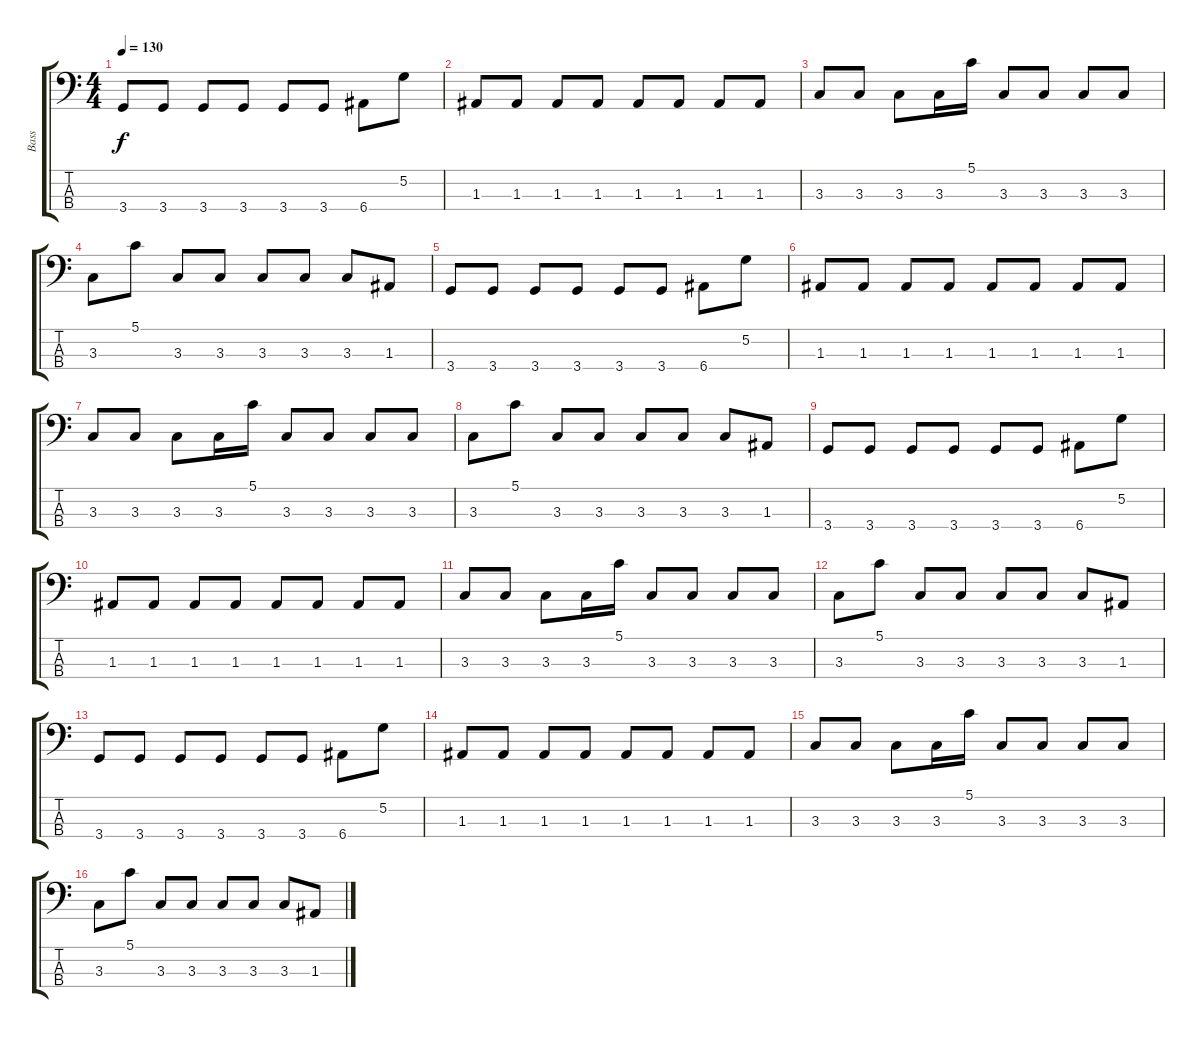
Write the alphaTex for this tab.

\track ("Bass" "Bass") {instrument slapbass1}
\staff {score tabs}
\tuning (G2 D2 A1 E1) {hide}
\ts (4 4)
\tempo 130
\clef f4
\ks c
3.4.8{dy f} 3.4.8 3.4.8 3.4.8 3.4.8 3.4.8 6.4.8 5.2.8 |
1.3.8 1.3.8 1.3.8 1.3.8 1.3.8 1.3.8 1.3.8 1.3.8 |
3.3.8 3.3.8 3.3.8 3.3.16 5.1.16 3.3.8 3.3.8 3.3.8 3.3.8 |
3.3.8 5.1.8 3.3.8 3.3.8 3.3.8 3.3.8 3.3.8 1.3.8 |
3.4.8 3.4.8 3.4.8 3.4.8 3.4.8 3.4.8 6.4.8 5.2.8 |
1.3.8 1.3.8 1.3.8 1.3.8 1.3.8 1.3.8 1.3.8 1.3.8 |
3.3.8 3.3.8 3.3.8 3.3.16 5.1.16 3.3.8 3.3.8 3.3.8 3.3.8 |
3.3.8 5.1.8 3.3.8 3.3.8 3.3.8 3.3.8 3.3.8 1.3.8 |
3.4.8 3.4.8 3.4.8 3.4.8 3.4.8 3.4.8 6.4.8 5.2.8 |
1.3.8 1.3.8 1.3.8 1.3.8 1.3.8 1.3.8 1.3.8 1.3.8 |
3.3.8 3.3.8 3.3.8 3.3.16 5.1.16 3.3.8 3.3.8 3.3.8 3.3.8 |
3.3.8 5.1.8 3.3.8 3.3.8 3.3.8 3.3.8 3.3.8 1.3.8 |
3.4.8 3.4.8 3.4.8 3.4.8 3.4.8 3.4.8 6.4.8 5.2.8 |
1.3.8 1.3.8 1.3.8 1.3.8 1.3.8 1.3.8 1.3.8 1.3.8 |
3.3.8 3.3.8 3.3.8 3.3.16 5.1.16 3.3.8 3.3.8 3.3.8 3.3.8 |
3.3.8 5.1.8 3.3.8 3.3.8 3.3.8 3.3.8 3.3.8 1.3.8
